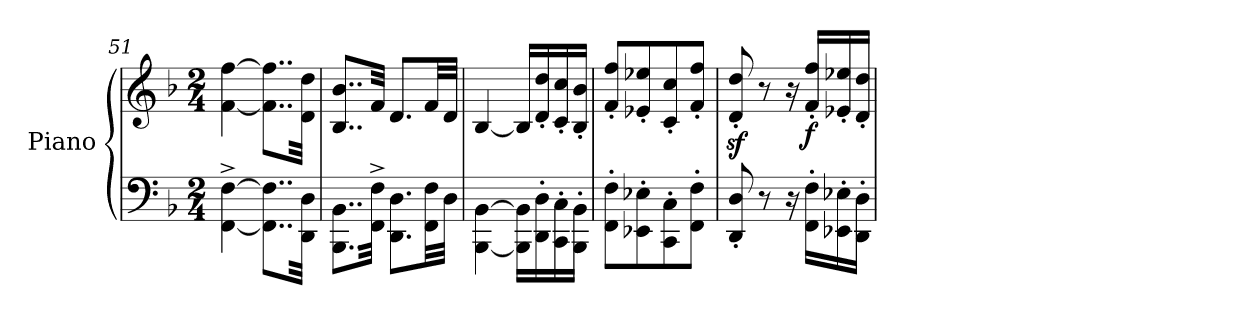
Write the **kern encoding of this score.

**kern	**kern	**dynam
*part1	*part1	*part1
*staff2	*staff1	*staff1/2
*I"Piano	*	*
*I'Pno	*	*
*clefF4	*clefG2	*
*k[b-]	*k[b-]	*
*M2/4	*M2/4	*
=51	=51	=51
[4FF\^ [4F\^	[4f\ [4ff\	.
8..FF\] 8..F\]L	8..f\] 8..ff\]L	.
32DD\ 32D\Jkk	32d\ 32dd\Jkk	.
=52	=52	=52
8..BBB-\ 8..BB-\L	8..B-/ 8..b-/L	.
32FF\^ 32F\^Jkk	32f/Jkk	.
8.DD\ 8.D\L	8.d/L	.
32FF\ 32F\LL	32f/LL	.
32D\JJJ	32d/JJJ	.
=53	=53	=53
[4BBB-\ [4BB-\	[4B-/	.
16BBB-\] 16BB-\]LL	16B-/LL]	.
16DD\' 16D\'	16d/' 16dd/'	.
16CC\' 16C\'	16c/' 16cc/'	.
16BBB-\' 16BB-\'JJ	16B-/' 16b-/'JJ	.
=54	=54	=54
8FF\' 8F\'L	8f/' 8ff/'L	.
8EE-X\' 8E-X\'	8e-X/' 8ee-X/'	.
8CC\' 8C\'	8c/' 8cc/'	.
8FF\' 8F\'J	8f/' 8ff/'J	.
!!LO:LB:g=z
=55	=55	=55
8DD/' 8D/'	8d/z<' 8dd/z<'	.
8r	8r	.
16r	16r	.
!	!	!LO:DY:b
16FF\' 16F\'LL	16f/' 16ff/'LL	f
16EE-X\' 16E-X\'	16e-X/' 16ee-X/'	.
16DD\' 16D\'JJ	16d/' 16dd/'JJ	.
=	=	=
*-	*-	*-
